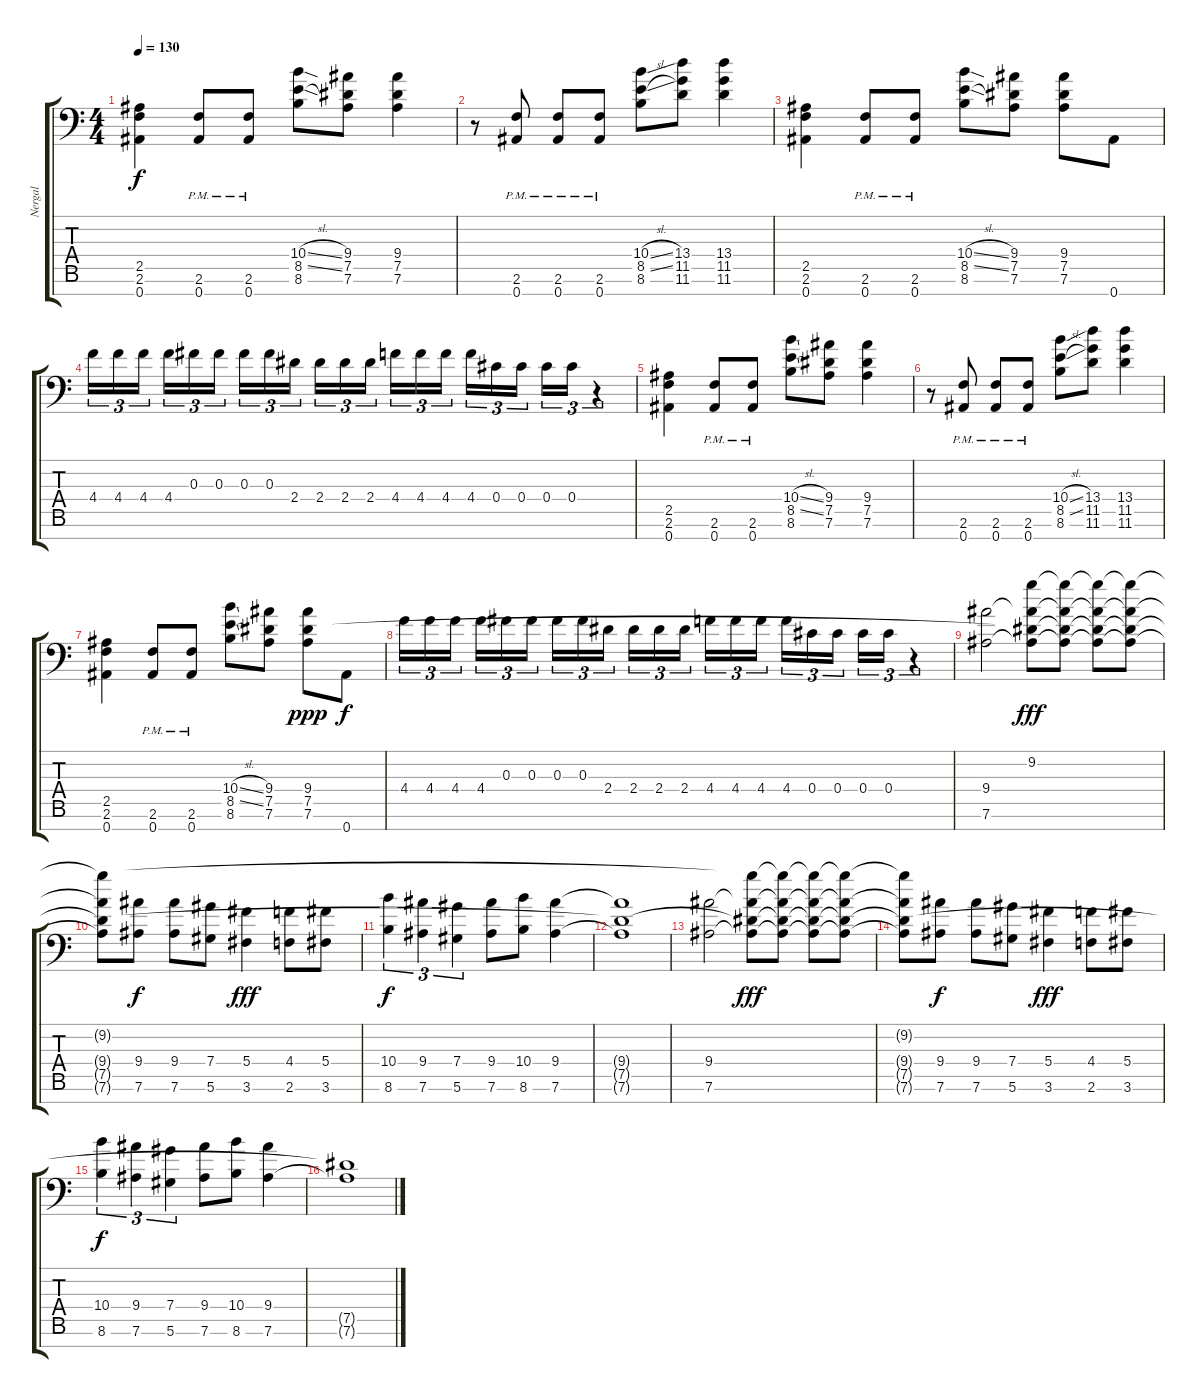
\track ("Nergal" "Nergal") {instrument distortionguitar}
\staff {score tabs}
\tuning (Eb4 Bb3 Gb3 Db3 Ab2 Eb2 Bb1) {hide}
\ts (4 4)
\tempo 130
\clef f4
\ks c
(2.5 2.6 0.7).4{dy f} (2.6{pm} 0.7{pm}).8 (2.6{pm} 0.7{pm}).8 (10.4{sl} 8.5{sl} 8.6).8 (9.4 7.5 7.6).8 (9.4 7.5 7.6).4 |
r.8 (2.6{pm} 0.7{pm}).8 (2.6{pm} 0.7{pm}).8 (2.6{pm} 0.7{pm}).8 (10.4{sl} 8.5{sl} 8.6).8 (13.4 11.5 11.6).8 (13.4 11.5 11.6).4 |
(2.5 2.6 0.7).4 (2.6{pm} 0.7{pm}).8 (2.6{pm} 0.7{pm}).8 (10.4{sl} 8.5{sl} 8.6).8 (9.4 7.5 7.6).8 (9.4 7.5 7.6).8 0.7.8 |
4.4.16{tu (3 2)} 4.4.16{tu (3 2)} 4.4.16{tu (3 2) beam splitsecondary} 4.4.16{tu (3 2)} 0.3.16{tu (3 2)} 0.3.16{tu (3 2)} 0.3.16{tu (3 2)} 0.3.16{tu (3 2)} 2.4.16{tu (3 2) beam splitsecondary} 2.4.16{tu (3 2)} 2.4.16{tu (3 2)} 2.4.16{tu (3 2)} 4.4.16{tu (3 2)} 4.4.16{tu (3 2)} 4.4.16{tu (3 2) beam splitsecondary} 4.4.16{tu (3 2)} 0.4.16{tu (3 2)} 0.4.16{tu (3 2)} 0.4.16{tu (3 2)} 0.4.16{tu (3 2)} r.4{tu (3 2)} |
(2.5 2.6 0.7).4 (2.6{pm} 0.7{pm}).8 (2.6{pm} 0.7{pm}).8 (10.4{sl} 8.5{sl} 8.6).8 (9.4 7.5 7.6).8 (9.4 7.5 7.6).4 |
r.8 (2.6{pm} 0.7{pm}).8 (2.6{pm} 0.7{pm}).8 (2.6{pm} 0.7{pm}).8 (10.4{sl} 8.5{sl} 8.6).8 (13.4 11.5 11.6).8 (13.4 11.5 11.6).4 |
(2.5 2.6 0.7).4 (2.6{pm} 0.7{pm}).8 (2.6{pm} 0.7{pm}).8 (10.4{sl} 8.5{sl} 8.6).8 (9.4 7.5 7.6).8 (9.4 7.5 7.6).8{dy ppp} 0.7.8{dy f} |
4.4.16{tu (3 2)} 4.4.16{tu (3 2)} 4.4.16{tu (3 2) beam splitsecondary} 4.4.16{tu (3 2)} 0.3.16{tu (3 2)} 0.3.16{tu (3 2)} 0.3.16{tu (3 2)} 0.3.16{tu (3 2)} 2.4.16{tu (3 2) beam splitsecondary} 2.4.16{tu (3 2)} 2.4.16{tu (3 2)} 2.4.16{tu (3 2)} 4.4.16{tu (3 2)} 4.4.16{tu (3 2)} 4.4.16{tu (3 2) beam splitsecondary} 4.4.16{tu (3 2)} 0.4.16{tu (3 2)} 0.4.16{tu (3 2)} 0.4.16{tu (3 2)} 0.4.16{tu (3 2)} r.4{tu (3 2)} |
(9.4 7.6).2 (9.2 9.4{t} 7.5{t} 7.6{t}).8{dy fff} (9.2{t} 9.4{t} 7.5{t} 7.6{t}).8 (9.2{t} 9.4{t} 7.5{t} 7.6{t}).8 (9.2{t} 9.4{t} 7.5{t} 7.6{t}).8 |
(9.2{t} 9.4{t} 7.5{t} 7.6{t}).8 (9.4 7.6).8{dy f} (9.4 7.6).8 (7.4 5.6).8 (5.4 3.6).4{dy fff} (4.4 2.6).8 (5.4 3.6).8 |
(10.4 8.6).4{tu (3 2) dy f} (9.4 7.6).4{tu (3 2)} (7.4 5.6).4{tu (3 2)} (9.4 7.6).8 (10.4 8.6).8 (9.4 7.6).4 |
(9.4{t} 7.5{t} 7.6{t}).1 |
(9.4 7.6).2 (9.2{t} 9.4{t} 7.5{t} 7.6{t}).8{dy fff} (9.2{t} 9.4{t} 7.5{t} 7.6{t}).8 (9.2{t} 9.4{t} 7.5{t} 7.6{t}).8 (9.2{t} 9.4{t} 7.5{t} 7.6{t}).8 |
(9.2{t} 9.4{t} 7.5{t} 7.6{t}).8 (9.4 7.6).8{dy f} (9.4 7.6).8 (7.4 5.6).8 (5.4 3.6).4{dy fff} (4.4 2.6).8 (5.4 3.6).8 |
(10.4 8.6).4{tu (3 2) dy f} (9.4 7.6).4{tu (3 2)} (7.4 5.6).4{tu (3 2)} (9.4 7.6).8 (10.4 8.6).8 (9.4 7.6).4 |
(7.5{t} 7.6{t}).1
